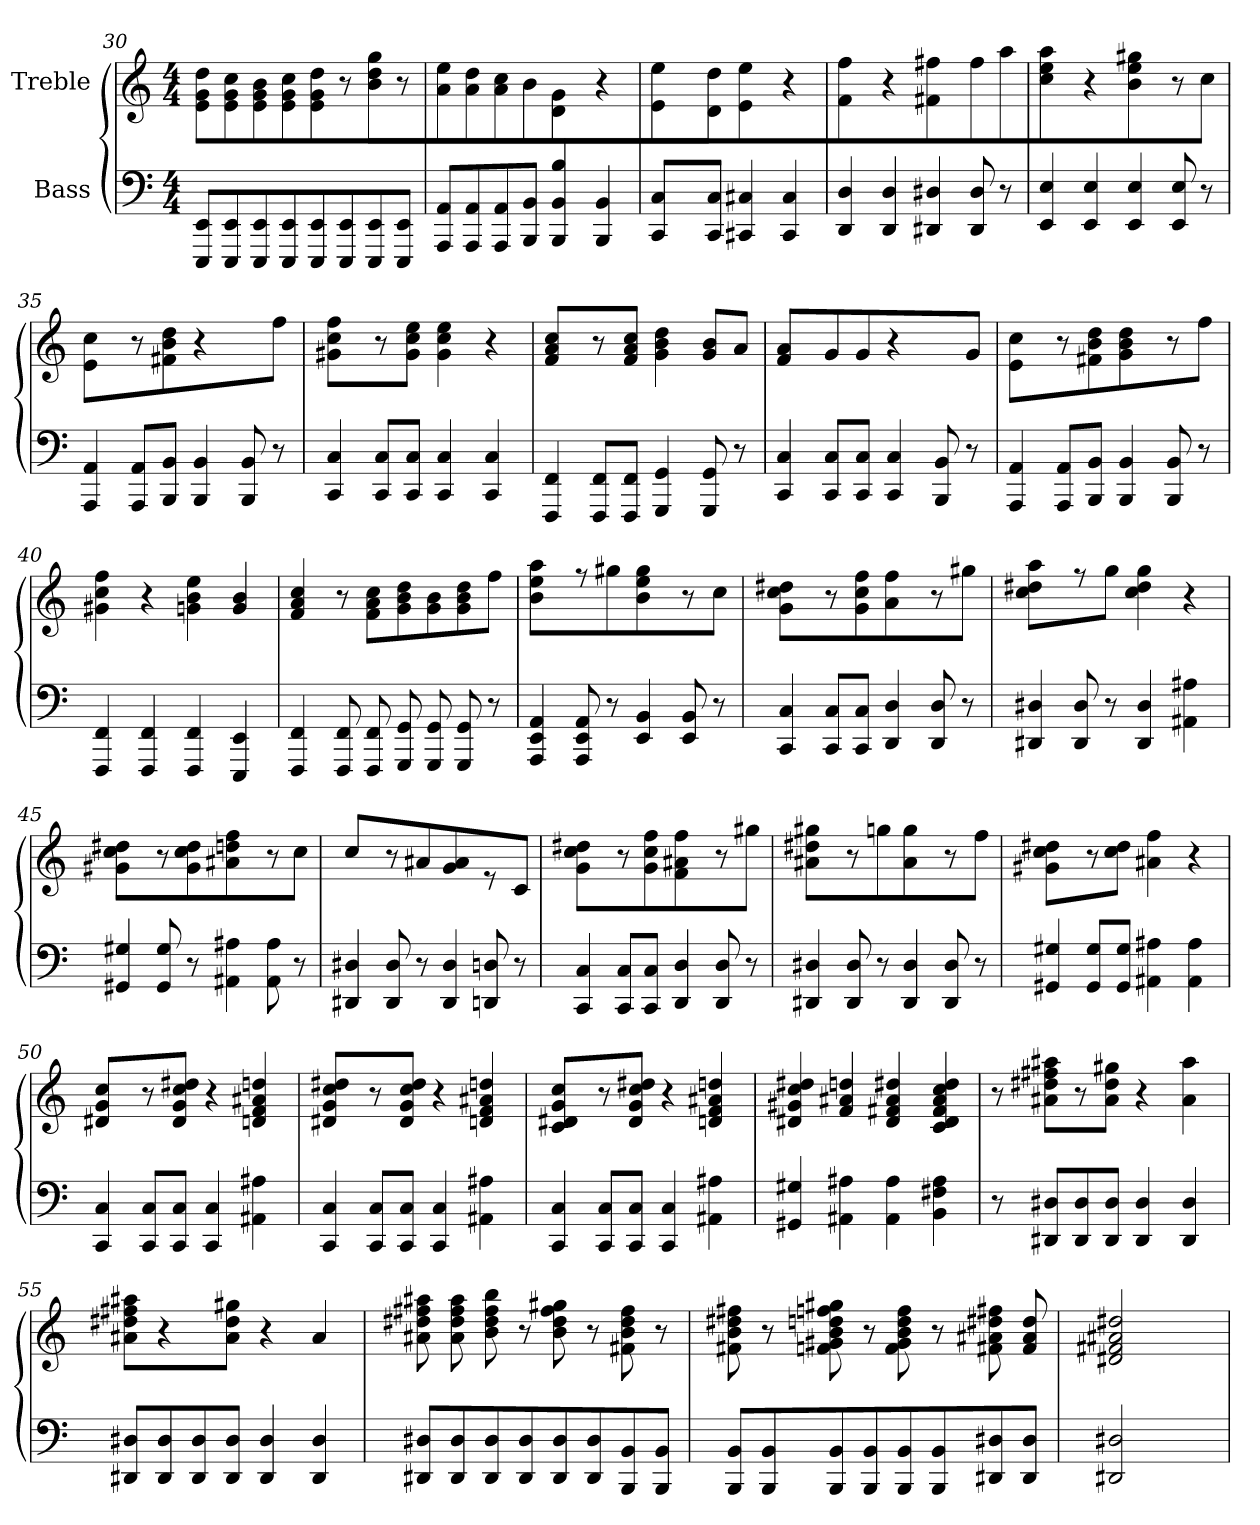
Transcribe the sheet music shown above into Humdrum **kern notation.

**kern	**kern
*part2	*part1
*staff2	*staff1
*I"Bass	*I"Treble
*clefF4	*clefG2
*k[]	*k[]
*M4/4	*M4/4
=30	=30
8EEE 8EEL	8e 8g 8ddL
8EEE 8EE	8e 8g 8cc
8EEE 8EE	8e 8g 8b
8EEE 8EE	8e 8g 8cc
8EEE 8EE	8e 8g 8dd
8EEE 8EE	8r
8EEE 8EE	8b 8dd 8ggL
8EEE 8EEJ	8r
=31	=31
8AAA 8AAL	8a 8eeL
8AAA 8AA	8a 8dd
8AAA 8AA	8a 8cc
8BBB 8BBJ	8bJ
4BBB 4BB 4B	4d 4g
4BBB 4BB	4r
=32	=32
!LO:N:vis=4	!LO:N:vis=4
4.CC 4.C	4.e 4.ee
8CC 8CJ	8d 8ddJ
4CC# 4C#	4e 4ee
4CC# 4C#	4r
=33	=33
4DD 4D	4f 4ff
4DD 4D	4r
4DD# 4D#	4f# 4ff#
8DD# 8D#L	8ff#L
8r	8aaJ
=34	=34
4EE 4E	4cc 4ee 4aa
4EE 4E	4r
4EE 4E	4b 4ee 4gg#
8EE 8EL	8r
8r	8ccJ
=35	=35
4AAA 4AA	4e 4cc
8AAA 8AAL	8r
8BBB 8BBJ	8f# 8b 8ddJ
!	!LO:N:vis=4
4BBB 4BB	4.r
8BBB 8BBL	.
8r	8ffJ
=36	=36
4CC 4C	4g# 4cc 4ff
8CC 8CL	8r
8CC 8CJ	8g# 8cc 8eeJ
4CC 4C	4g# 4cc 4ee
4CC 4C	4r
=37	=37
4FFF 4FF	4f 4a 4cc
8FFF 8FFL	8r
8FFF 8FFJ	8f 8a 8ccJ
4GGG 4GG	4g 4b 4dd
8GGG 8GGL	8g 8bL
8r	8aJ
=38	=38
4CC 4C	4f 4a
8CC 8CL	8gL
8CC 8CJ	8gJ
!	!LO:N:vis=4
4CC 4C	4.r
8BBB 8BBL	.
8r	8gJ
=39	=39
4AAA 4AA	4e 4cc
8AAA 8AAL	8r
8BBB 8BBJ	8f# 8b 8ddJ
4BBB 4BB	4g 4b 4dd
8BBB 8BBL	8r
8r	8ffJ
=40	=40
4FFF 4FF	4g# 4cc 4ff
4FFF 4FF	4r
4FFF 4FF	4g 4b 4ee
4EEE 4EE	4g 4b
=41	=41
4FFF 4FF	4f 4a 4cc
8FFF 8FFL	8r
8FFF 8FF	8f 8a 8ccL
8GGG 8GG	8g 8b 8dd
8GGG 8GG	8g 8b
8GGG 8GG	8g 8b 8dd
8r	8ffJ
=42	=42
4AAA 4EE 4AA	4b 4ee 4aa
8AAA 8EE 8AAL	8r
8r	8gg#J
4EE 4BB	4b 4ee 4gg#
8EE 8BBL	8r
8r	8ccJ
=43	=43
4CC 4C	4g 4cc 4dd#
8CC 8CL	8r
8CC 8CJ	8g 8cc 8ffJ
4DD 4D	4a 4ff
8DD 8DL	8r
8r	8gg#J
=44	=44
4DD# 4D#	4cc 4dd# 4aa
8DD# 8D#L	8r
8r	8ggJ
4DD# 4D#	4cc 4dd# 4gg
4AA# 4A#	4r
=45	=45
4GG# 4G#	4g# 4cc 4dd#
8GG# 8G#L	8r
8r	8g# 8cc 8dd#J
4AA# 4A#	4a# 4dd 4ff
8AA# 8A#L	8r
8r	8ccJ
=46	=46
4DD# 4D#	4cc
8DD# 8D#L	8r
8r	8a#J
4DD# 4D#	4g 4a#
8DD 8DL	8r
8r	8cJ
=47	=47
4CC 4C	4g 4cc 4dd#
8CC 8CL	8r
8CC 8CJ	8g 8cc 8ffJ
4DD 4D	4f 4a# 4ff
8DD 8DL	8r
8r	8gg#J
=48	=48
4DD# 4D#	4a# 4dd# 4gg#
8DD# 8D#L	8r
8r	8ggJ
4DD# 4D#	4a# 4gg
8DD# 8D#L	8r
8r	8ffJ
=49	=49
4GG# 4G#	4g# 4cc 4dd#
8GG# 8G#L	8r
8GG# 8G#J	8cc 8dd#J
4AA# 4A#	4a# 4ff
4AA# 4A#	4r
=50	=50
4CC 4C	4d# 4g 4cc
8CC 8CL	8r
8CC 8CJ	8d# 8g 8cc 8dd#J
4CC 4C	4r
4AA# 4A#	4d 4f 4a# 4dd
=51	=51
4CC 4C	4d# 4g 4cc 4dd#
8CC 8CL	8r
8CC 8CJ	8d# 8g 8cc 8dd#J
4CC 4C	4r
4AA# 4A#	4d 4f 4a# 4dd
=52	=52
4CC 4C	4c 4d# 4g 4cc
8CC 8CL	8r
8CC 8CJ	8d# 8g 8cc 8dd#J
4CC 4C	4r
4AA# 4A#	4d 4f 4a# 4dd
=53	=53
4GG# 4G#	4d# 4g# 4cc 4dd#
4AA# 4A#	4f 4a# 4dd
4AA# 4A#	4d# 4f# 4a# 4dd#
4BB 4F# 4A#	4c 4d# 4f# 4a# 4cc 4dd#
=54	=54
8r	8r
8DD# 8D#L	8a# 8dd# 8ff# 8aa#L
8DD# 8D#	8r
8DD# 8D#J	8a# 8dd# 8gg#J
4DD# 4D#	4r
4DD# 4D#	4a# 4aa#
=55	=55
8DD# 8D#L	8a# 8dd# 8ff# 8aa#L
8DD# 8D#	4r
8DD# 8D#	.
8DD# 8D#J	8a# 8dd# 8gg#J
4DD# 4D#	4r
4DD# 4D#	4a#
=56	=56
8DD# 8D#L	8a# 8dd# 8ff# 8aa#L
8DD# 8D#	8a# 8dd# 8ff# 8aa#
8DD# 8D#	8b 8dd# 8ff# 8bb
8DD# 8D#	8r
8DD# 8D#	8b 8dd# 8ff# 8gg#L
8DD# 8D#	8r
8BBB 8BB	8f# 8b 8dd# 8ff#L
8BBB 8BBJ	8r
=57	=57
8BBB 8BBL	8f# 8b 8dd# 8ff#L
8BBB 8BB	8r
8BBB 8BB	8f 8g# 8b 8dd 8ff 8gg#L
8BBB 8BB	8r
8BBB 8BB	8f 8g# 8b 8dd 8ffL
8BBB 8BB	8r
8DD# 8D#	8f# 8a# 8dd# 8ff#L
8DD# 8D#J	8f# 8a# 8dd#J
=58	=58
!LO:N:vis=2	!LO:N:vis=2
1DD# 1D#	1d# 1f# 1a# 1dd#
=	=
*-	*-
